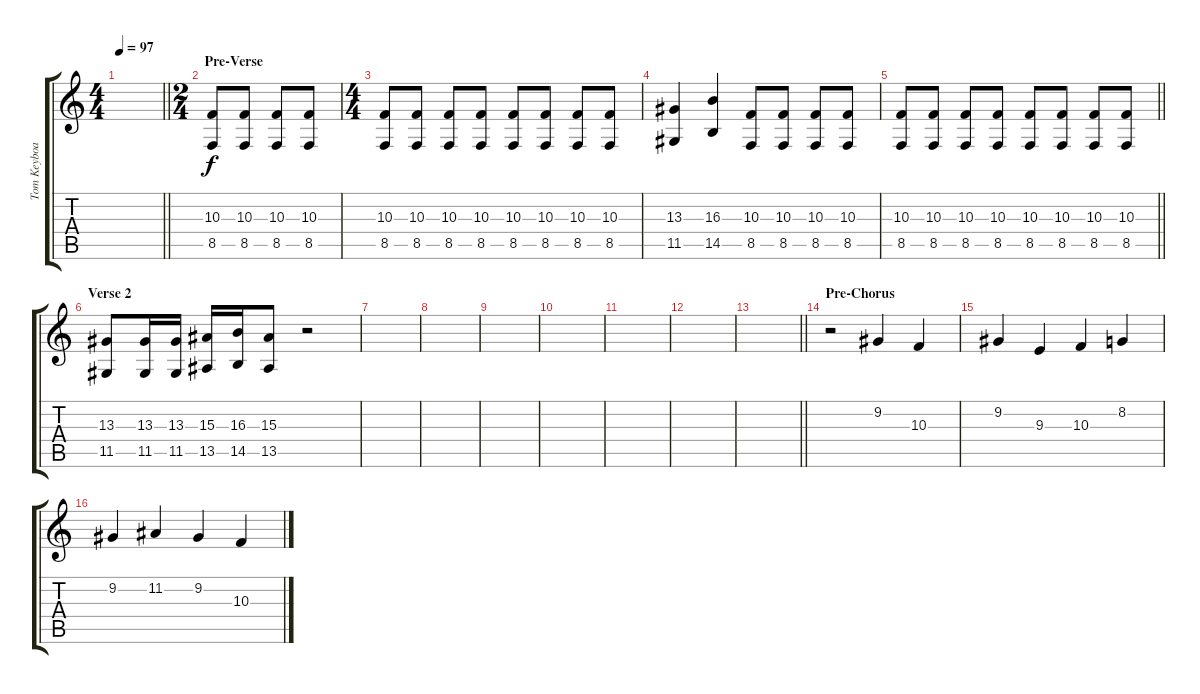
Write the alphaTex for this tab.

\track ("Tom Keyboard" "Tom Keyboa") {instrument violin}
\staff {score tabs}
\tuning (E4 B3 G3 D3 A2 E2) {hide}
\ts (4 4)
\tempo 97
\clef g2
\barLineRight lightlight
\ks c
|
\ts (2 4)
\section ("" "Pre-Verse")
(10.3 8.5).8 (10.3 8.5).8 (10.3 8.5).8 (10.3 8.5).8 |
\ts (4 4)
(10.3 8.5).8 (10.3 8.5).8 (10.3 8.5).8 (10.3 8.5).8 (10.3 8.5).8 (10.3 8.5).8 (10.3 8.5).8 (10.3 8.5).8 |
(13.3 11.5).4 (16.3 14.5).4 (10.3 8.5).8 (10.3 8.5).8 (10.3 8.5).8 (10.3 8.5).8 |
\barLineRight lightlight
(10.3 8.5).8 (10.3 8.5).8 (10.3 8.5).8 (10.3 8.5).8 (10.3 8.5).8 (10.3 8.5).8 (10.3 8.5).8 (10.3 8.5).8 |
\section ("" "Verse 2")
(13.3 11.5).8 (13.3 11.5).16 (13.3 11.5).16 (15.3 13.5).16 (16.3 14.5).16 (15.3 13.5).8 r.2 |
|
|
|
|
|
|
\barLineRight lightlight
|
\section ("" "Pre-Chorus")
r.2 9.2.4 10.3.4 |
9.2.4 9.3.4 10.3.4 8.2.4 |
9.2.4 11.2.4 9.2.4 10.3.4
